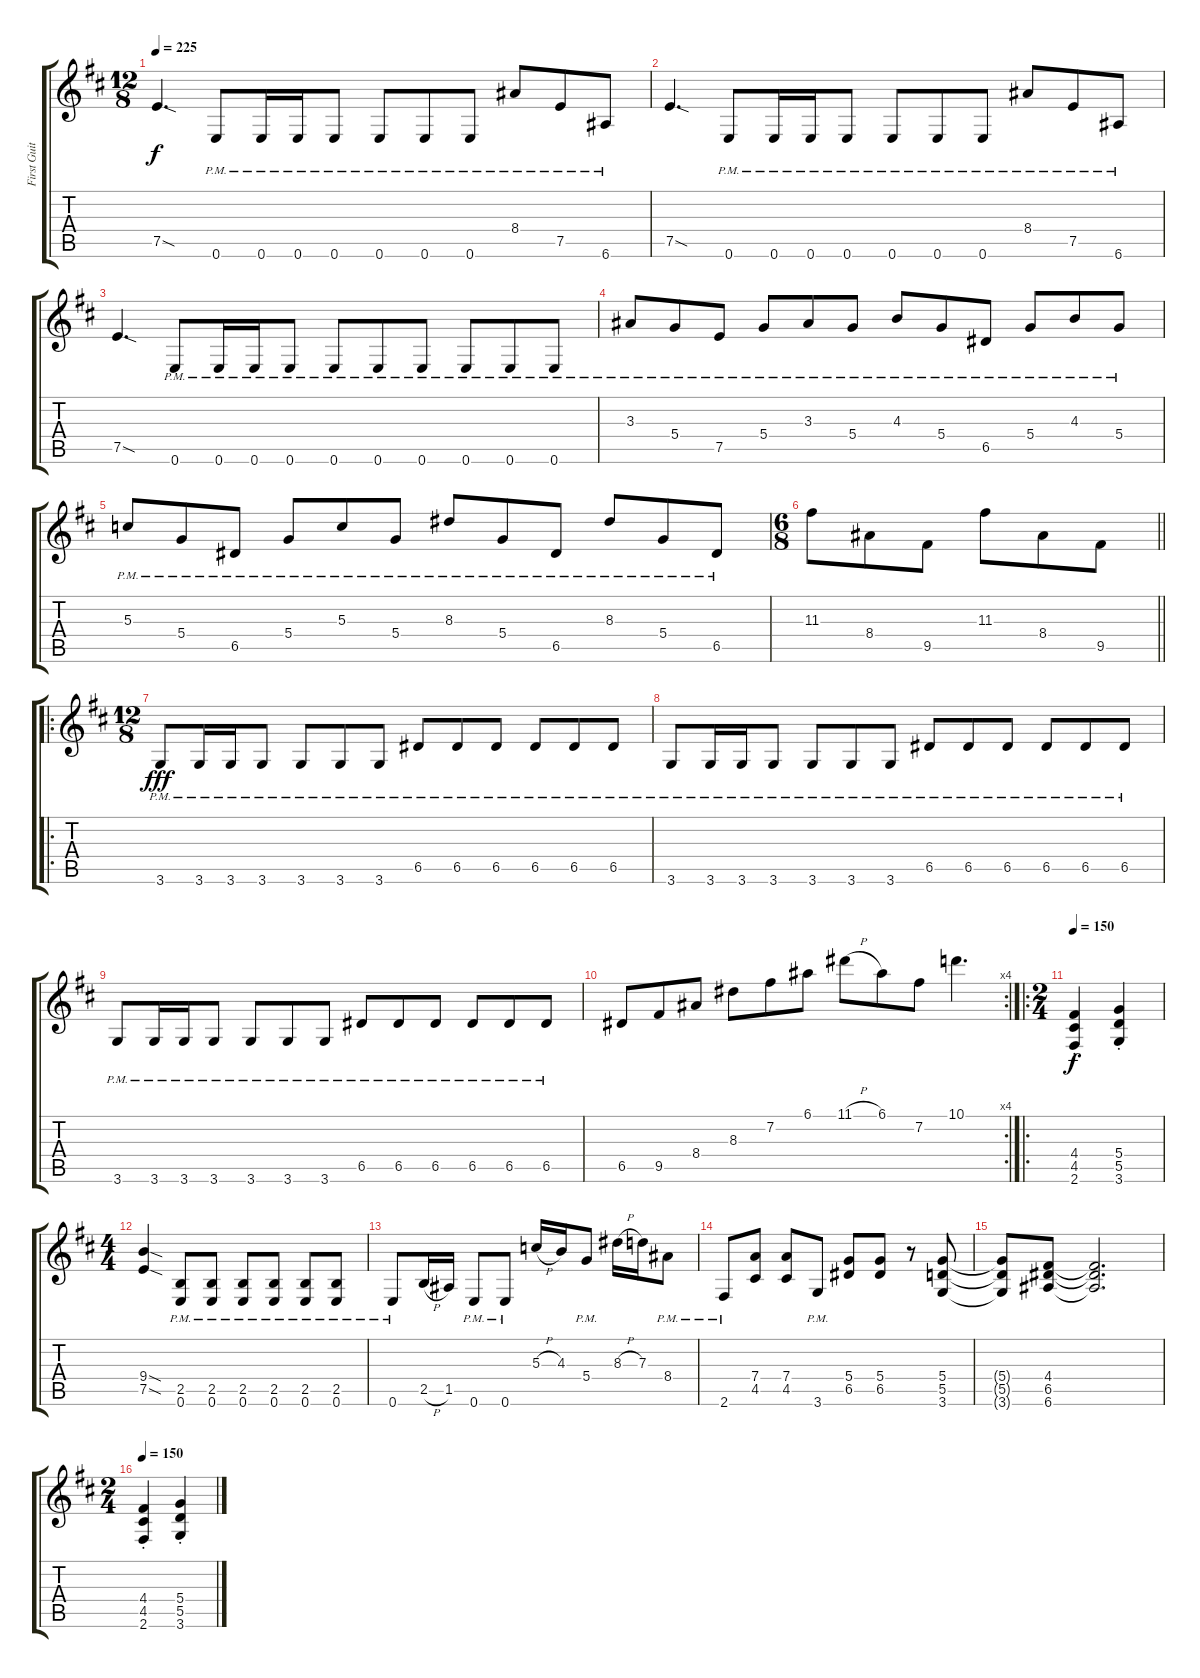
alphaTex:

\track ("First Guitar" "First Guit") {instrument overdrivenguitar}
\staff {score tabs}
\tuning (E4 B3 G3 D3 A2 E2) {hide}
\ts (12 8)
\tempo 225
\clef g2
\ks d
7.5{sod}.4{d dy f} 0.6{pm}.8 0.6{pm}.16 0.6{pm}.16 0.6{pm}.8 0.6{pm}.8 0.6{pm}.8 0.6{pm}.8 8.4{pm}.8 7.5{pm}.8 6.6{pm}.8 |
7.5{sod}.4{d} 0.6{pm}.8 0.6{pm}.16 0.6{pm}.16 0.6{pm}.8 0.6{pm}.8 0.6{pm}.8 0.6{pm}.8 8.4{pm}.8 7.5{pm}.8 6.6{pm}.8 |
7.5{sod}.4{d} 0.6{pm}.8 0.6{pm}.16 0.6{pm}.16 0.6{pm}.8 0.6{pm}.8 0.6{pm}.8 0.6{pm}.8 0.6{pm}.8 0.6{pm}.8 0.6{pm}.8 |
3.3{pm}.8 5.4{pm}.8 7.5{pm}.8 5.4{pm}.8 3.3{pm}.8 5.4{pm}.8 4.3{pm}.8 5.4{pm}.8 6.5{pm}.8 5.4{pm}.8 4.3{pm}.8 5.4{pm}.8 |
5.3{pm}.8 5.4{pm}.8 6.5{pm}.8 5.4{pm}.8 5.3{pm}.8 5.4{pm}.8 8.3{pm}.8 5.4{pm}.8 6.5{pm}.8 8.3{pm}.8 5.4{pm}.8 6.5{pm}.8 |
\ts (6 8)
\barLineRight lightlight
11.3.8 8.4.8 9.5.8 11.3.8 8.4.8 9.5.8 |
\ro
\ts (12 8)
3.6{pm}.8{dy fff} 3.6{pm}.16 3.6{pm}.16 3.6{pm}.8 3.6{pm}.8 3.6{pm}.8 3.6{pm}.8 6.5{pm}.8 6.5{pm}.8 6.5{pm}.8 6.5{pm}.8 6.5{pm}.8 6.5{pm}.8 |
3.6{pm}.8 3.6{pm}.16 3.6{pm}.16 3.6{pm}.8 3.6{pm}.8 3.6{pm}.8 3.6{pm}.8 6.5{pm}.8 6.5{pm}.8 6.5{pm}.8 6.5{pm}.8 6.5{pm}.8 6.5{pm}.8 |
3.6{pm}.8 3.6{pm}.16 3.6{pm}.16 3.6{pm}.8 3.6{pm}.8 3.6{pm}.8 3.6{pm}.8 6.5{pm}.8 6.5{pm}.8 6.5{pm}.8 6.5{pm}.8 6.5{pm}.8 6.5{pm}.8 |
\rc 4
6.5.8 9.5.8 8.4.8 8.3.8 7.2.8 6.1.8 11.1{h}.8 6.1.8 7.2.8 10.1.4{d} |
\ro
\ts (2 4)
\tempo 145
\tempo 150
(4.4{st} 4.5{st} 2.6{st}).4{dy f} (5.4{st} 5.5{st} 3.6{st}).4 |
\ts (4 4)
(9.4{sod} 7.5{sod}).4 (2.5{pm} 0.6{pm}).8 (2.5{pm} 0.6{pm}).8 (2.5{pm} 0.6{pm}).8 (2.5{pm} 0.6{pm}).8 (2.5{pm} 0.6{pm}).8 (2.5{pm} 0.6{pm}).8 |
0.6{pm}.8 2.5{h}.16 1.5.16 0.6{pm}.8 0.6{pm}.8 5.3{h}.16 4.3.16 5.4{pm}.8 8.3{h}.16 7.3.16 8.4{pm}.8 |
2.6{pm}.8 (7.4 4.5).8 (7.4 4.5).8 3.6{pm}.8 (5.4 6.5).8 (5.4 6.5).8 r.8 (5.4 5.5 3.6).8 |
(5.4{t} 5.5{t} 3.6{t}).8 (4.4 6.5 6.6).8 (4.4{t} 6.5{t} 6.6{t}).2{d} |
\ts (2 4)
\tempo 145
\tempo 150
(4.4{st} 4.5{st} 2.6{st}).4 (5.4{st} 5.5{st} 3.6{st}).4
